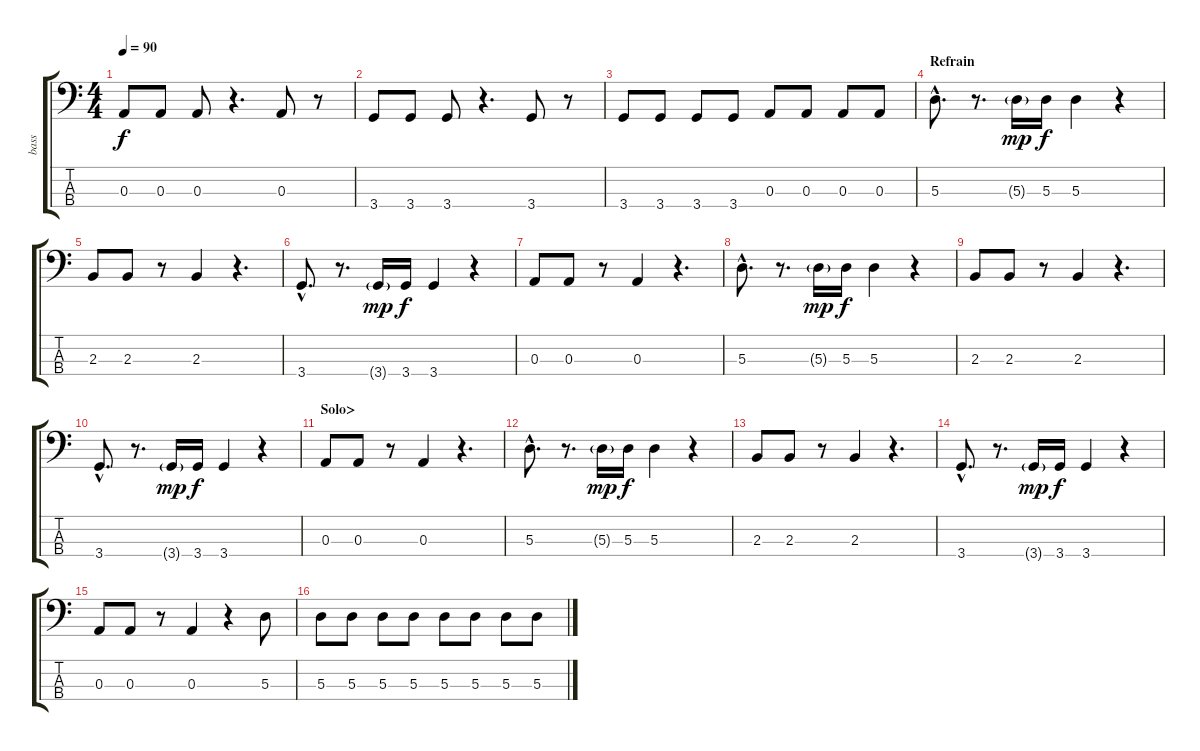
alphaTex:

\track ("bass" "bass") {instrument electricbassfinger}
\staff {score tabs}
\tuning (G2 D2 A1 E1) {hide}
\ts (4 4)
\tempo 90
\clef f4
\ks c
0.3.8{dy f} 0.3.8 0.3.8 r.4{d} 0.3.8 r.8 |
3.4.8 3.4.8 3.4.8 r.4{d} 3.4.8 r.8 |
3.4.8{volume 11} 3.4.8 3.4.8 3.4.8 0.3.8 0.3.8 0.3.8 0.3.8 |
\section ("" "Refrain")
5.3{hac}.8{d} r.8{d} 5.3{g}.16{dy mp} 5.3.16{dy f} 5.3.4 r.4 |
2.3.8 2.3.8 r.8 2.3.4 r.4{d} |
3.4{hac}.8{d} r.8{d} 3.4{g}.16{dy mp} 3.4.16{dy f} 3.4.4 r.4 |
0.3.8 0.3.8 r.8 0.3.4 r.4{d} |
5.3{hac}.8{d} r.8{d} 5.3{g}.16{dy mp} 5.3.16{dy f} 5.3.4 r.4 |
2.3.8 2.3.8 r.8 2.3.4 r.4{d} |
3.4{hac}.8{d} r.8{d} 3.4{g}.16{dy mp} 3.4.16{dy f} 3.4.4 r.4 |
\section ("" "Solo>")
0.3.8 0.3.8 r.8 0.3.4 r.4{d} |
5.3{hac}.8{d} r.8{d} 5.3{g}.16{dy mp} 5.3.16{dy f} 5.3.4 r.4 |
2.3.8 2.3.8 r.8 2.3.4 r.4{d} |
3.4{hac}.8{d} r.8{d} 3.4{g}.16{dy mp} 3.4.16{dy f} 3.4.4 r.4 |
0.3.8 0.3.8 r.8 0.3.4 r.4 5.3.8 |
5.3.8 5.3.8 5.3.8 5.3.8 5.3.8 5.3.8 5.3.8 5.3.8
